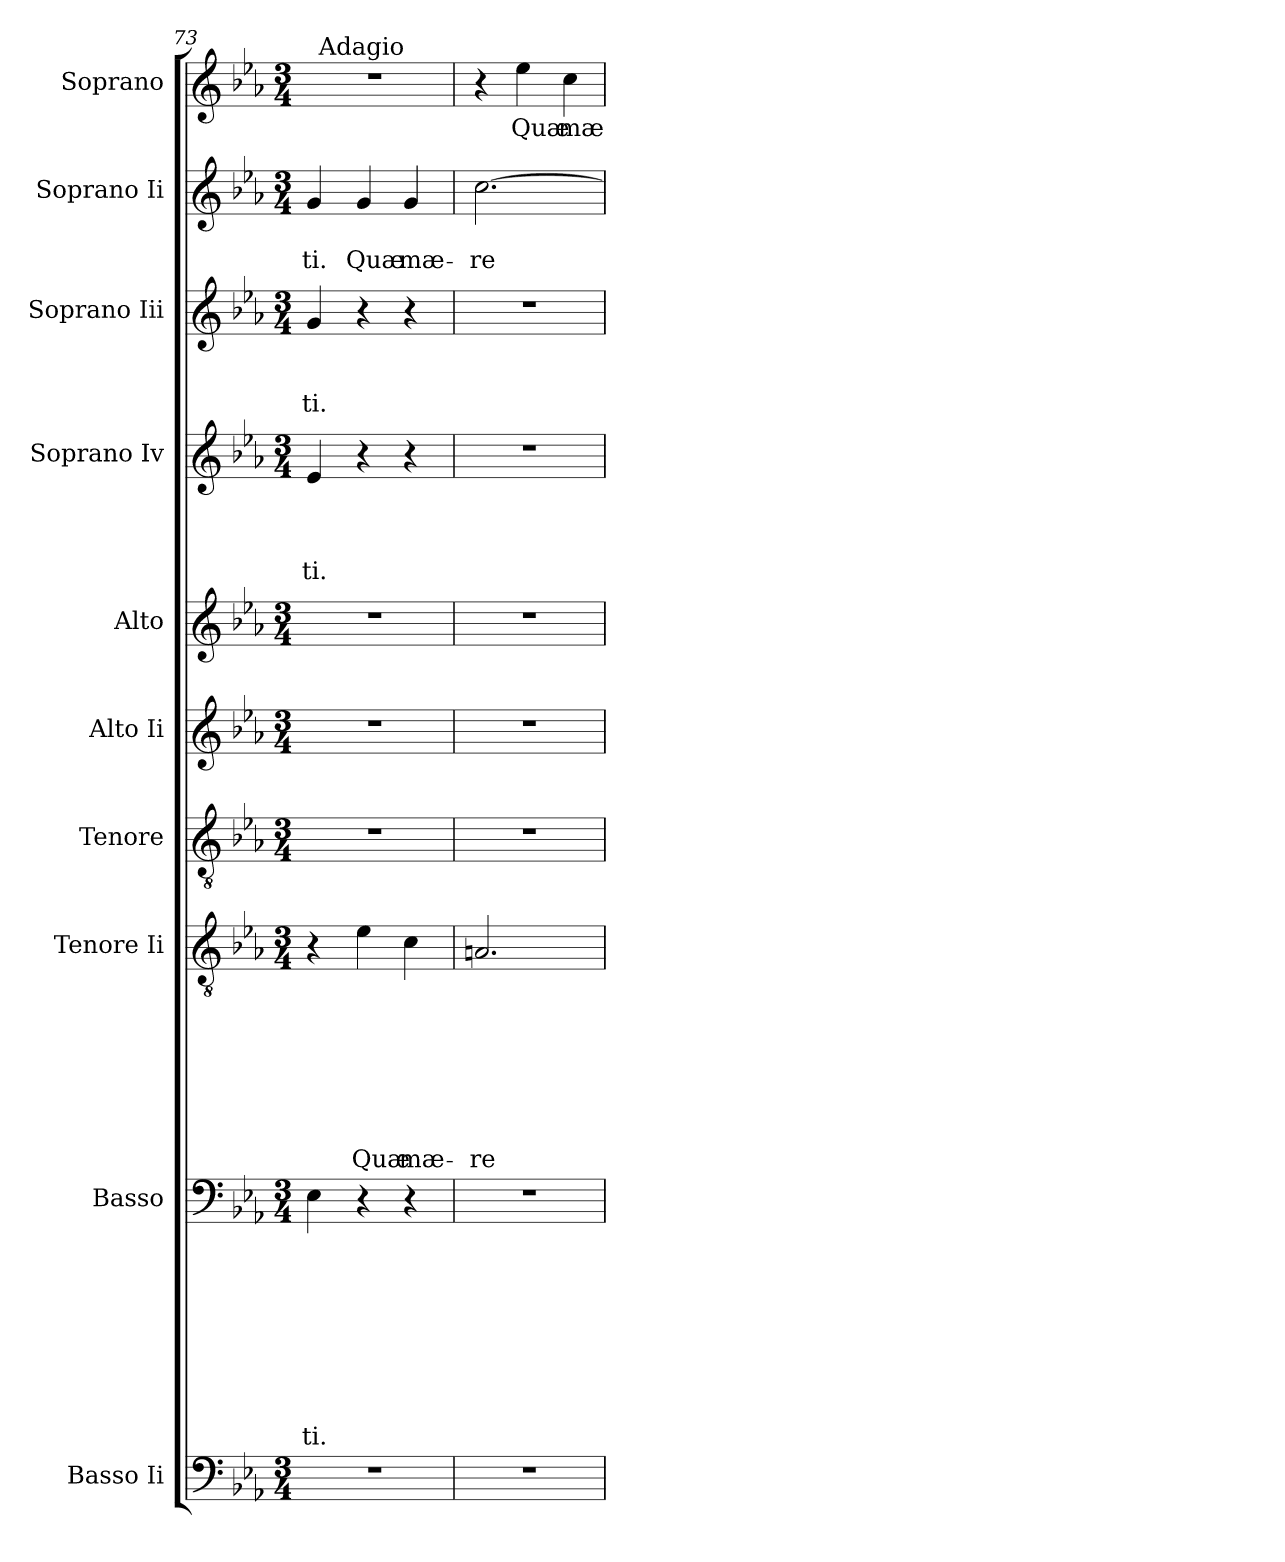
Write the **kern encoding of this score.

**kern	**kern	**text	**text	**text	**text	**text	**text	**text	**text	**text	**kern	**text	**text	**text	**text	**text	**text	**text	**text	**kern	**kern	**kern	**kern	**text	**text	**text	**text	**kern	**text	**text	**text	**kern	**text	**text	**kern	**text
*part10	*part9	*part9	*part9	*part9	*part9	*part9	*part9	*part9	*part9	*part9	*part8	*part8	*part8	*part8	*part8	*part8	*part8	*part8	*part8	*part7	*part6	*part5	*part4	*part4	*part4	*part4	*part4	*part3	*part3	*part3	*part3	*part2	*part2	*part2	*part1	*part1
*staff10	*staff9	*staff9	*staff9	*staff9	*staff9	*staff9	*staff9	*staff9	*staff9	*staff9	*staff8	*staff8	*staff8	*staff8	*staff8	*staff8	*staff8	*staff8	*staff8	*staff7	*staff6	*staff5	*staff4	*staff4	*staff4	*staff4	*staff4	*staff3	*staff3	*staff3	*staff3	*staff2	*staff2	*staff2	*staff1	*staff1
*I"Basso Ii	*I"Basso	*	*	*	*	*	*	*	*	*	*I"Tenore Ii	*	*	*	*	*	*	*	*	*I"Tenore	*I"Alto Ii	*I"Alto	*I"Soprano Iv	*	*	*	*	*I"Soprano Iii	*	*	*	*I"Soprano Ii	*	*	*I"Soprano	*
!!LO:PB:g=z
*clefF4	*clefF4	*	*	*	*	*	*	*	*	*	*clefGv2	*	*	*	*	*	*	*	*	*clefGv2	*clefG2	*clefG2	*clefG2	*	*	*	*	*clefG2	*	*	*	*clefG2	*	*	*clefG2	*
*k[b-e-a-]	*k[b-e-a-]	*	*	*	*	*	*	*	*	*	*k[b-e-a-]	*	*	*	*	*	*	*	*	*k[b-e-a-]	*k[b-e-a-]	*k[b-e-a-]	*k[b-e-a-]	*	*	*	*	*k[b-e-a-]	*	*	*	*k[b-e-a-]	*	*	*k[b-e-a-]	*
*E-:	*E-:	*	*	*	*	*	*	*	*	*	*E-:	*	*	*	*	*	*	*	*	*E-:	*E-:	*E-:	*E-:	*	*	*	*	*E-:	*	*	*	*E-:	*	*	*E-:	*
*M3/4	*M3/4	*	*	*	*	*	*	*	*	*	*M3/4	*	*	*	*	*	*	*	*	*M3/4	*M3/4	*M3/4	*M3/4	*	*	*	*	*M3/4	*	*	*	*M3/4	*	*	*M3/4	*
=73	=73	=73	=73	=73	=73	=73	=73	=73	=73	=73	=73	=73	=73	=73	=73	=73	=73	=73	=73	=73	=73	=73	=73	=73	=73	=73	=73	=73	=73	=73	=73	=73	=73	=73	=73	=73
!LO:N:vis=1	!	!	!	!	!	!	!	!	!	!LO:LY:b	!	!	!	!	!	!	!	!	!	!LO:N:vis=1	!LO:N:vis=1	!LO:N:vis=1	!	!	!	!	!LO:LY:b	!	!	!	!LO:LY:b	!	!	!LO:LY:b	!LO:N:vis=1	!
*	*	*	*	*	*	*	*	*	*	*	*	*	*	*	*	*	*	*	*	*	*	*	*	*	*	*	*	*	*	*	*	*	*	*	*^	*
2.r	4E-\	.	.	.	.	.	.	.	.	-ti.	4r	.	.	.	.	.	.	.	.	2.r	2.r	2.r	4e-/	.	.	.	-ti.	4g/	.	.	-ti.	4g/	.	-ti.	2.r	32ryy	.
!	!	!	!	!	!	!	!	!	!	!	!	!	!	!	!	!	!	!	!	!	!	!	!	!	!	!	!	!	!	!	!	!	!	!	!	!LO:TX:a:t=Adagio	!
.	.	.	.	.	.	.	.	.	.	.	.	.	.	.	.	.	.	.	.	.	.	.	.	.	.	.	.	.	.	.	.	.	.	.	.	2ryy	.
!	!	!	!	!	!	!	!	!	!	!	!	!	!	!	!	!	!	!	!LO:LY:b	!	!	!	!	!	!	!	!	!	!	!	!	!	!	!LO:LY:b	!	!	!
.	4r	.	.	.	.	.	.	.	.	.	4e-\	.	.	.	.	.	.	.	Quæ	.	.	.	4r	.	.	.	.	4r	.	.	.	4g/	.	Quæ	.	.	.
!	!	!	!	!	!	!	!	!	!	!	!	!	!	!	!	!	!	!	!LO:LY:b	!	!	!	!	!	!	!	!	!	!	!	!	!	!	!LO:LY:b	!	!	!
.	4r	.	.	.	.	.	.	.	.	.	4c\	.	.	.	.	.	.	.	mæ-	.	.	.	4r	.	.	.	.	4r	.	.	.	4g/	.	mæ-	.	.	.
.	.	.	.	.	.	.	.	.	.	.	.	.	.	.	.	.	.	.	.	.	.	.	.	.	.	.	.	.	.	.	.	.	.	.	.	8..ryy	.
=74	=74	=74	=74	=74	=74	=74	=74	=74	=74	=74	=74	=74	=74	=74	=74	=74	=74	=74	=74	=74	=74	=74	=74	=74	=74	=74	=74	=74	=74	=74	=74	=74	=74	=74	=74	=74	=74
!LO:N:vis=1	!LO:N:vis=1	!	!	!	!	!	!	!	!	!	!	!	!	!	!	!	!	!	!LO:LY:b	!LO:N:vis=1	!LO:N:vis=1	!LO:N:vis=1	!LO:N:vis=1	!	!	!	!	!LO:N:vis=1	!	!	!	!	!	!LO:LY:b	!	!	!
*	*	*	*	*	*	*	*	*	*	*	*	*	*	*	*	*	*	*	*	*	*	*	*	*	*	*	*	*	*	*	*	*	*	*	*v	*v	*
2.r	2.r	.	.	.	.	.	.	.	.	.	2.An/	.	.	.	.	.	.	.	-re-	2.r	2.r	2.r	2.r	.	.	.	.	2.r	.	.	.	[>2.cc\	.	-re-	4r	.
!	!	!	!	!	!	!	!	!	!	!	!	!	!	!	!	!	!	!	!	!	!	!	!	!	!	!	!	!	!	!	!	!	!	!	!	!LO:LY:b
.	.	.	.	.	.	.	.	.	.	.	.	.	.	.	.	.	.	.	.	.	.	.	.	.	.	.	.	.	.	.	.	.	.	.	4ee-\	Quæ
!	!	!	!	!	!	!	!	!	!	!	!	!	!	!	!	!	!	!	!	!	!	!	!	!	!	!	!	!	!	!	!	!	!	!	!	!LO:LY:b
.	.	.	.	.	.	.	.	.	.	.	.	.	.	.	.	.	.	.	.	.	.	.	.	.	.	.	.	.	.	.	.	.	.	.	4cc\	mæ-
=	=	=	=	=	=	=	=	=	=	=	=	=	=	=	=	=	=	=	=	=	=	=	=	=	=	=	=	=	=	=	=	=	=	=	=	=
*-	*-	*-	*-	*-	*-	*-	*-	*-	*-	*-	*-	*-	*-	*-	*-	*-	*-	*-	*-	*-	*-	*-	*-	*-	*-	*-	*-	*-	*-	*-	*-	*-	*-	*-	*-	*-
